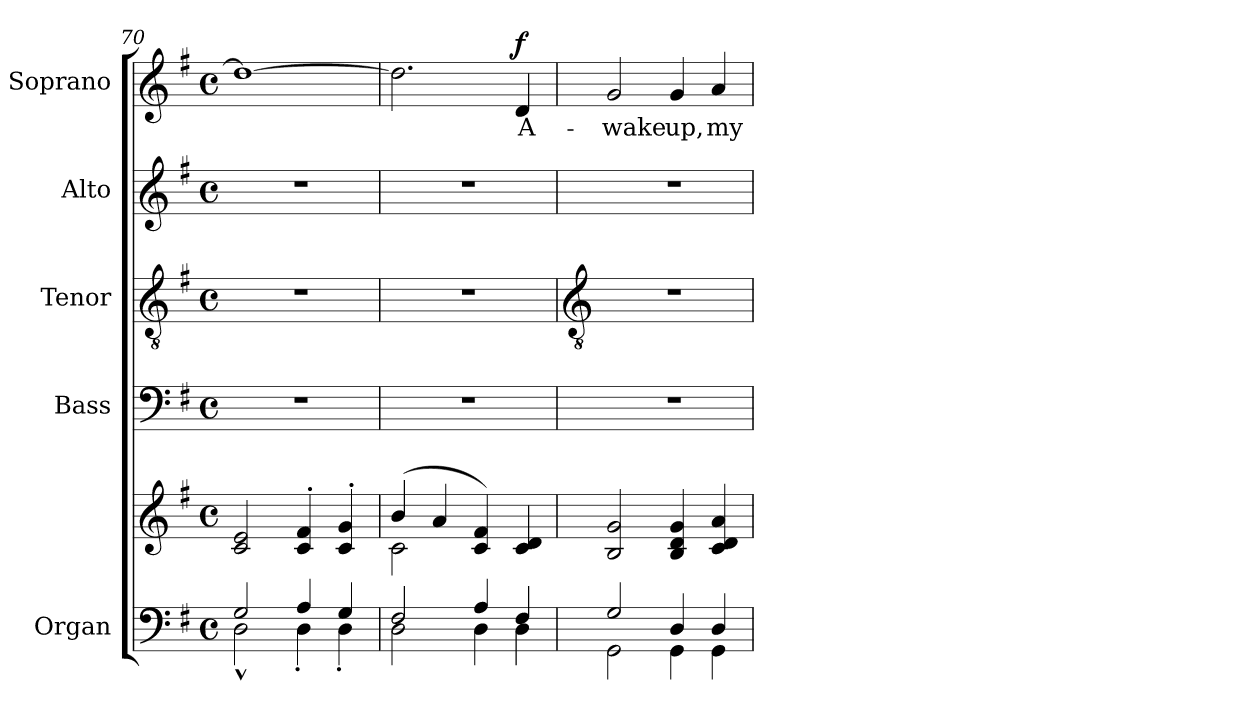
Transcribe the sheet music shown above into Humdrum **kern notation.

**kern	**kern	**kern	**kern	**kern	**kern	**text	**dynam
*part5	*part5	*part4	*part3	*part2	*part1	*part1	*part1
*staff6	*staff5	*staff4	*staff3	*staff2	*staff1	*staff1	*staff1
*I"Organ	*	*I"Bass	*I"Tenor	*I"Alto	*I"Soprano	*	*
*	*	*I'B	*I'T	*I'A	*I'S	*	*
*clefF4	*clefG2	*clefF4	*clefGv2	*clefG2	*clefG2	*	*
*k[f#]	*k[f#]	*k[f#]	*k[f#]	*k[f#]	*k[f#]	*	*
*G:	*G:	*G:	*G:	*G:	*G:	*	*
*M4/4	*M4/4	*M4/4	*M4/4	*M4/4	*M4/4	*	*
*met(c)	*met(c)	*met(c)	*met(c)	*met(c)	*met(c)	*	*
=70	=70	=70	=70	=70	=70	=70	=70
*^	*^	*	*	*	*	*	*
2G/	2D^^\	2c/ 2e/	1ryy	1r	1r	1r	1dd_	.	.
4A/	4D'\	4c/' 4f#/'	.	.	.	.	.	.	.
4G/	4D'\	4c/' 4g/'	.	.	.	.	.	.	.
=71	=71	=71	=71	=71	=71	=71	=71	=71	=71
2F#/	2D\	(>4b/	2c\	1r	1r	1r	2.dd]	.	.
.	.	4a/	.	.	.	.	.	.	.
4A/	4D\	4c/ 4f#/)	2ryy	.	.	.	.	.	.
!	!	!	!	!	!	!	!	!LO:LY:b	!LO:DY:b
4F#/	4D\	4c/ 4d/	.	.	.	.	4d	A-	f
!!LO:LB:g=z
=72	=72	=72	=72	=72	=72	=72	=72	=72	=72
*	*	*	*	*	*clefGv2	*	*	*	*
!	!	!	!	!	!	!	!	!LO:LY:b	!
2G/	2GG\	2B/ 2g/	1ryy	1r	1r	1r	2g	-wake	.
!	!	!	!	!	!	!	!	!LO:LY:b	!
4D/	4GG\	4B/ 4d/ 4g/	.	.	.	.	4g	up,	.
!	!	!	!	!	!	!	!	!LO:LY:b	!
4D/	4GG\	4c/ 4d/ 4a/	.	.	.	.	4a	my	.
*v	*v	*	*	*	*	*	*	*	*
*	*v	*v	*	*	*	*	*	*
=	=	=	=	=	=	=	=
*-	*-	*-	*-	*-	*-	*-	*-
